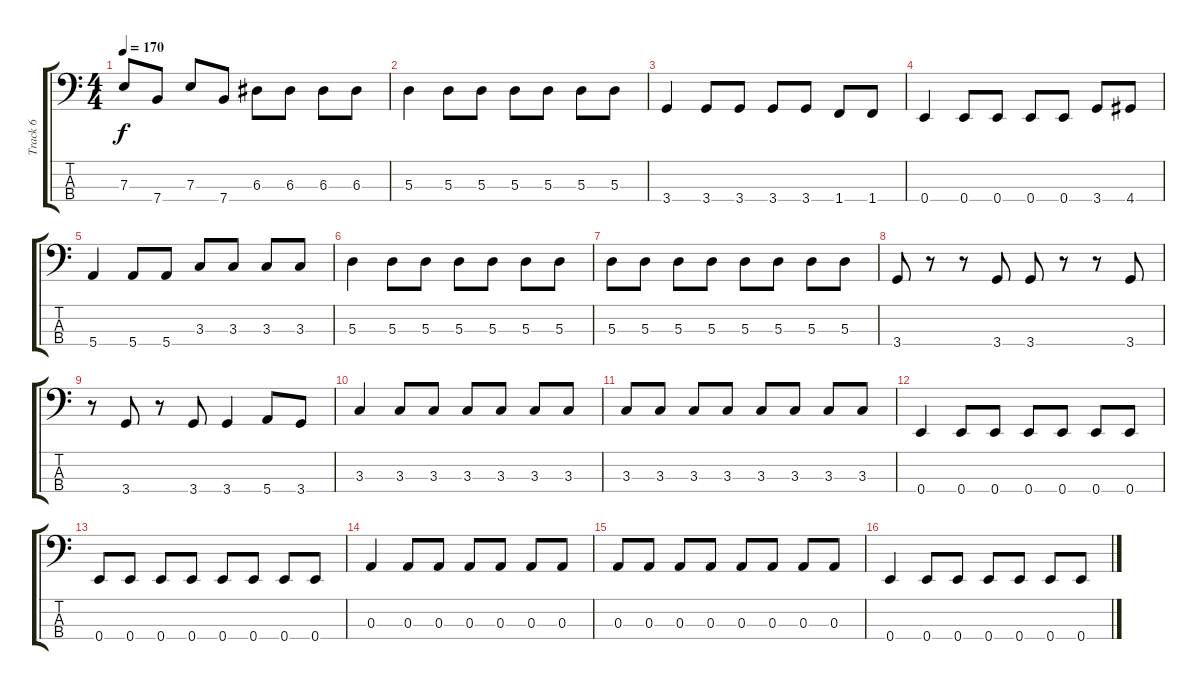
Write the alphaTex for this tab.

\track ("Track 6" "Track 6") {instrument synthbass2}
\staff {score tabs}
\tuning (G2 D2 A1 E1) {hide}
\ts (4 4)
\tempo 170
\clef f4
\ks c
7.3.8{dy f} 7.4.8 7.3.8 7.4.8 6.3.8 6.3.8 6.3.8 6.3.8 |
5.3.4 5.3.8 5.3.8 5.3.8 5.3.8 5.3.8 5.3.8 |
3.4.4 3.4.8 3.4.8 3.4.8 3.4.8 1.4.8 1.4.8 |
0.4.4 0.4.8 0.4.8 0.4.8 0.4.8 3.4.8 4.4.8 |
5.4.4 5.4.8 5.4.8 3.3.8 3.3.8 3.3.8 3.3.8 |
5.3.4 5.3.8 5.3.8 5.3.8 5.3.8 5.3.8 5.3.8 |
5.3.8 5.3.8 5.3.8 5.3.8 5.3.8 5.3.8 5.3.8 5.3.8 |
3.4.8 r.8 r.8 3.4.8 3.4.8 r.8 r.8 3.4.8 |
r.8 3.4.8 r.8 3.4.8 3.4.4 5.4.8 3.4.8 |
3.3.4 3.3.8 3.3.8 3.3.8 3.3.8 3.3.8 3.3.8 |
3.3.8 3.3.8 3.3.8 3.3.8 3.3.8 3.3.8 3.3.8 3.3.8 |
0.4.4 0.4.8 0.4.8 0.4.8 0.4.8 0.4.8 0.4.8 |
0.4.8 0.4.8 0.4.8 0.4.8 0.4.8 0.4.8 0.4.8 0.4.8 |
0.3.4 0.3.8 0.3.8 0.3.8 0.3.8 0.3.8 0.3.8 |
0.3.8 0.3.8 0.3.8 0.3.8 0.3.8 0.3.8 0.3.8 0.3.8 |
0.4.4 0.4.8 0.4.8 0.4.8 0.4.8 0.4.8 0.4.8
